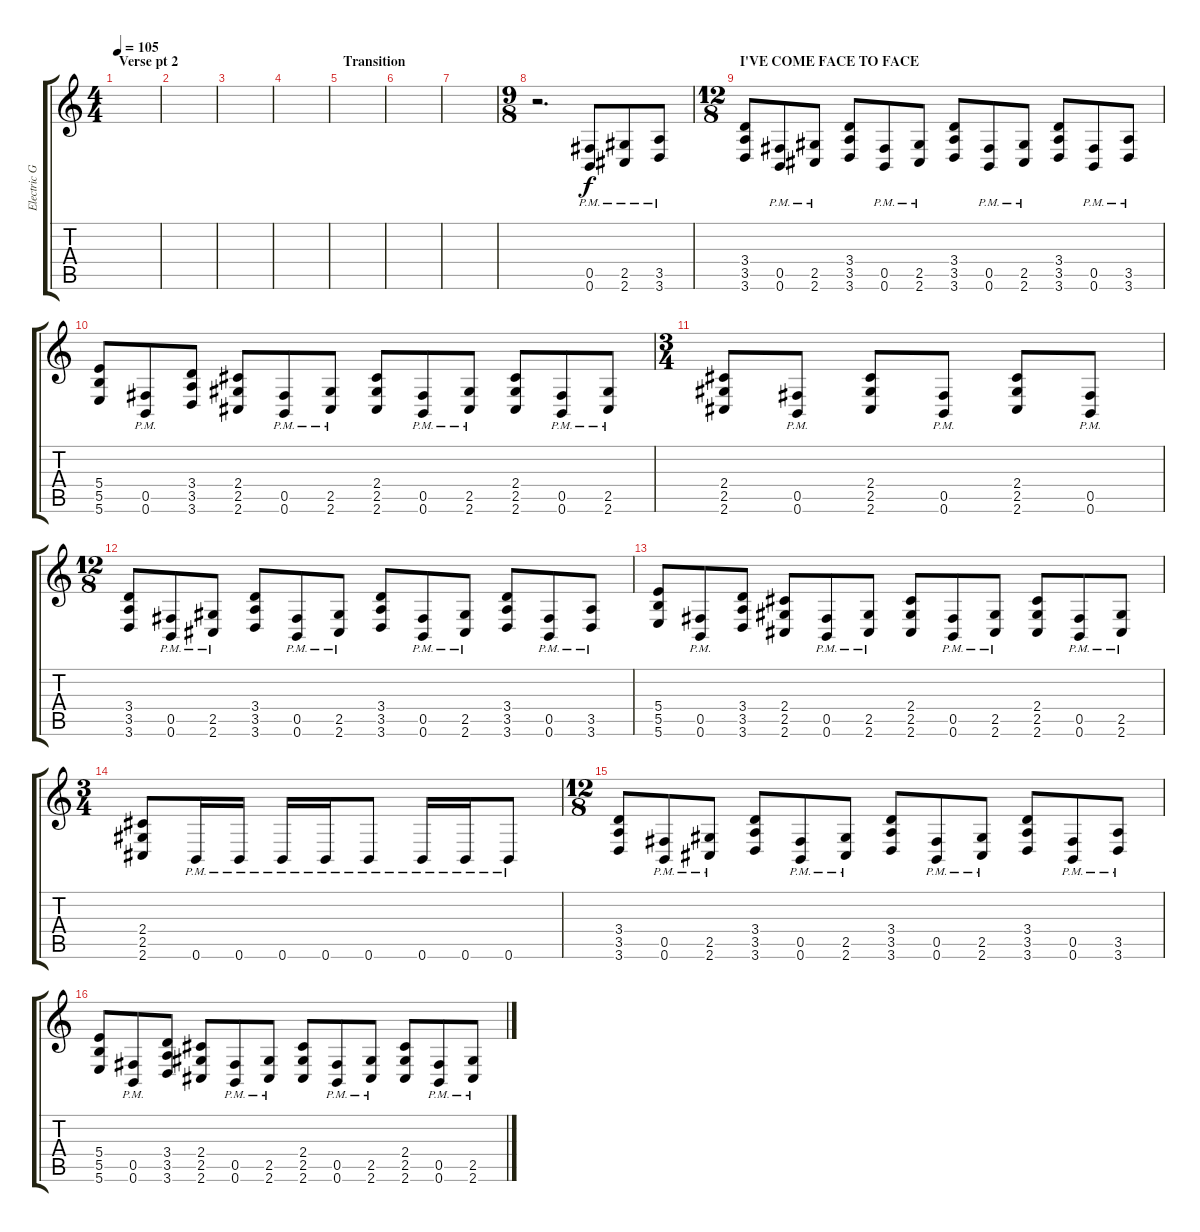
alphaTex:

\track ("Electric Guitar 1" "Electric G") {instrument distortionguitar}
\staff {score tabs}
\tuning (Eb4 B3 Gb3 B2 Gb2 B1) {hide}
\ts (4 4)
\section ("" "Verse pt 2")
\tempo 105
\clef g2
\ks c
|
|
|
|
\section ("" "Transition")
|
|
|
\ts (9 8)
r.2{d} (0.5{pm} 0.6{pm}).8 (2.5{pm} 2.6{pm}).8 (3.5{pm} 3.6{pm}).8 |
\ts (12 8)
\section ("" "I'VE COME FACE TO FACE")
(3.4 3.5 3.6).8 (0.5{pm} 0.6{pm}).8 (2.5{pm} 2.6{pm}).8 (3.4 3.5 3.6).8 (0.5{pm} 0.6{pm}).8 (2.5{pm} 2.6{pm}).8 (3.4 3.5 3.6).8 (0.5{pm} 0.6{pm}).8 (2.5{pm} 2.6{pm}).8 (3.4 3.5 3.6).8 (0.5{pm} 0.6{pm}).8 (3.5{pm} 3.6{pm}).8 |
(5.4 5.5 5.6).8 (0.5{pm} 0.6{pm}).8 (3.4 3.5 3.6).8 (2.4 2.5 2.6).8 (0.5{pm} 0.6{pm}).8 (2.5{pm} 2.6{pm}).8 (2.4 2.5 2.6).8 (0.5{pm} 0.6{pm}).8 (2.5{pm} 2.6{pm}).8 (2.4 2.5 2.6).8 (0.5{pm} 0.6{pm}).8 (2.5{pm} 2.6{pm}).8 |
\ts (3 4)
(2.4 2.5 2.6).8 (0.5{pm} 0.6{pm}).8 (2.4 2.5 2.6).8 (0.5{pm} 0.6{pm}).8 (2.4 2.5 2.6).8 (0.5{pm} 0.6{pm}).8 |
\ts (12 8)
(3.4 3.5 3.6).8 (0.5{pm} 0.6{pm}).8 (2.5{pm} 2.6{pm}).8 (3.4 3.5 3.6).8 (0.5{pm} 0.6{pm}).8 (2.5{pm} 2.6{pm}).8 (3.4 3.5 3.6).8 (0.5{pm} 0.6{pm}).8 (2.5{pm} 2.6{pm}).8 (3.4 3.5 3.6).8 (0.5{pm} 0.6{pm}).8 (3.5{pm} 3.6{pm}).8 |
(5.4 5.5 5.6).8 (0.5{pm} 0.6{pm}).8 (3.4 3.5 3.6).8 (2.4 2.5 2.6).8 (0.5{pm} 0.6{pm}).8 (2.5{pm} 2.6{pm}).8 (2.4 2.5 2.6).8 (0.5{pm} 0.6{pm}).8 (2.5{pm} 2.6{pm}).8 (2.4 2.5 2.6).8 (0.5{pm} 0.6{pm}).8 (2.5{pm} 2.6{pm}).8 |
\ts (3 4)
(2.4 2.5 2.6).8 0.6{pm}.16 0.6{pm}.16 0.6{pm}.16 0.6{pm}.16 0.6{pm}.8 0.6{pm}.16 0.6{pm}.16 0.6{pm}.8 |
\ts (12 8)
(3.4 3.5 3.6).8 (0.5{pm} 0.6{pm}).8 (2.5{pm} 2.6{pm}).8 (3.4 3.5 3.6).8 (0.5{pm} 0.6{pm}).8 (2.5{pm} 2.6{pm}).8 (3.4 3.5 3.6).8 (0.5{pm} 0.6{pm}).8 (2.5{pm} 2.6{pm}).8 (3.4 3.5 3.6).8 (0.5{pm} 0.6{pm}).8 (3.5{pm} 3.6{pm}).8 |
(5.4 5.5 5.6).8 (0.5{pm} 0.6{pm}).8 (3.4 3.5 3.6).8 (2.4 2.5 2.6).8 (0.5{pm} 0.6{pm}).8 (2.5{pm} 2.6{pm}).8 (2.4 2.5 2.6).8 (0.5{pm} 0.6{pm}).8 (2.5{pm} 2.6{pm}).8 (2.4 2.5 2.6).8 (0.5{pm} 0.6{pm}).8 (2.5{pm} 2.6{pm}).8
